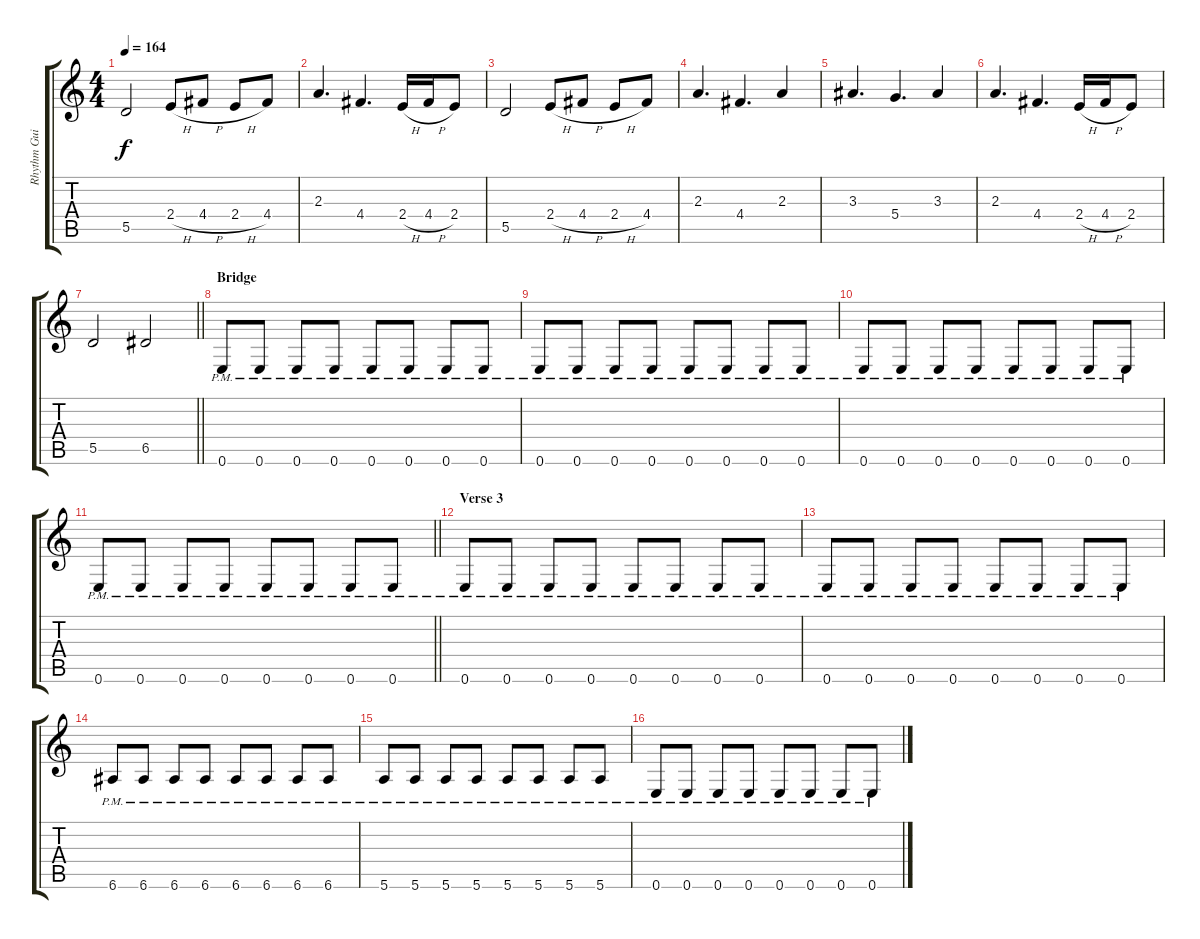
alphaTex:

\track ("Rhythm Guitar (Ritchie Blackmore)" "Rhythm Gui") {instrument overdrivenguitar}
\staff {score tabs}
\tuning (E4 B3 G3 D3 A2 E2) {hide}
\ts (4 4)
\tempo 164
\clef g2
\ks c
5.5.2{dy f} 2.4{h}.8 4.4{h}.8 2.4{h}.8 4.4.8 |
2.3.4{d} 4.4.4{d} 2.4{h}.16 4.4{h}.16 2.4.8 |
5.5.2 2.4{h}.8 4.4{h}.8 2.4{h}.8 4.4.8 |
2.3.4{d} 4.4.4{d} 2.3.4 |
3.3.4{d} 5.4.4{d} 3.3.4 |
2.3.4{d} 4.4.4{d} 2.4{h}.16 4.4{h}.16 2.4.8 |
\barLineRight lightlight
5.5.2 6.5.2 |
\section ("" "Bridge")
0.6{pm}.8 0.6{pm}.8 0.6{pm}.8 0.6{pm}.8 0.6{pm}.8 0.6{pm}.8 0.6{pm}.8 0.6{pm}.8 |
0.6{pm}.8 0.6{pm}.8 0.6{pm}.8 0.6{pm}.8 0.6{pm}.8 0.6{pm}.8 0.6{pm}.8 0.6{pm}.8 |
0.6{pm}.8 0.6{pm}.8 0.6{pm}.8 0.6{pm}.8 0.6{pm}.8 0.6{pm}.8 0.6{pm}.8 0.6{pm}.8 |
\barLineRight lightlight
0.6{pm}.8 0.6{pm}.8 0.6{pm}.8 0.6{pm}.8 0.6{pm}.8 0.6{pm}.8 0.6{pm}.8 0.6{pm}.8 |
\section ("" "Verse 3")
0.6{pm}.8 0.6{pm}.8 0.6{pm}.8 0.6{pm}.8 0.6{pm}.8 0.6{pm}.8 0.6{pm}.8 0.6{pm}.8 |
0.6{pm}.8 0.6{pm}.8 0.6{pm}.8 0.6{pm}.8 0.6{pm}.8 0.6{pm}.8 0.6{pm}.8 0.6{pm}.8 |
6.6{pm}.8 6.6{pm}.8 6.6{pm}.8 6.6{pm}.8 6.6{pm}.8 6.6{pm}.8 6.6{pm}.8 6.6{pm}.8 |
5.6{pm}.8 5.6{pm}.8 5.6{pm}.8 5.6{pm}.8 5.6{pm}.8 5.6{pm}.8 5.6{pm}.8 5.6{pm}.8 |
0.6{pm}.8 0.6{pm}.8 0.6{pm}.8 0.6{pm}.8 0.6{pm}.8 0.6{pm}.8 0.6{pm}.8 0.6{pm}.8
